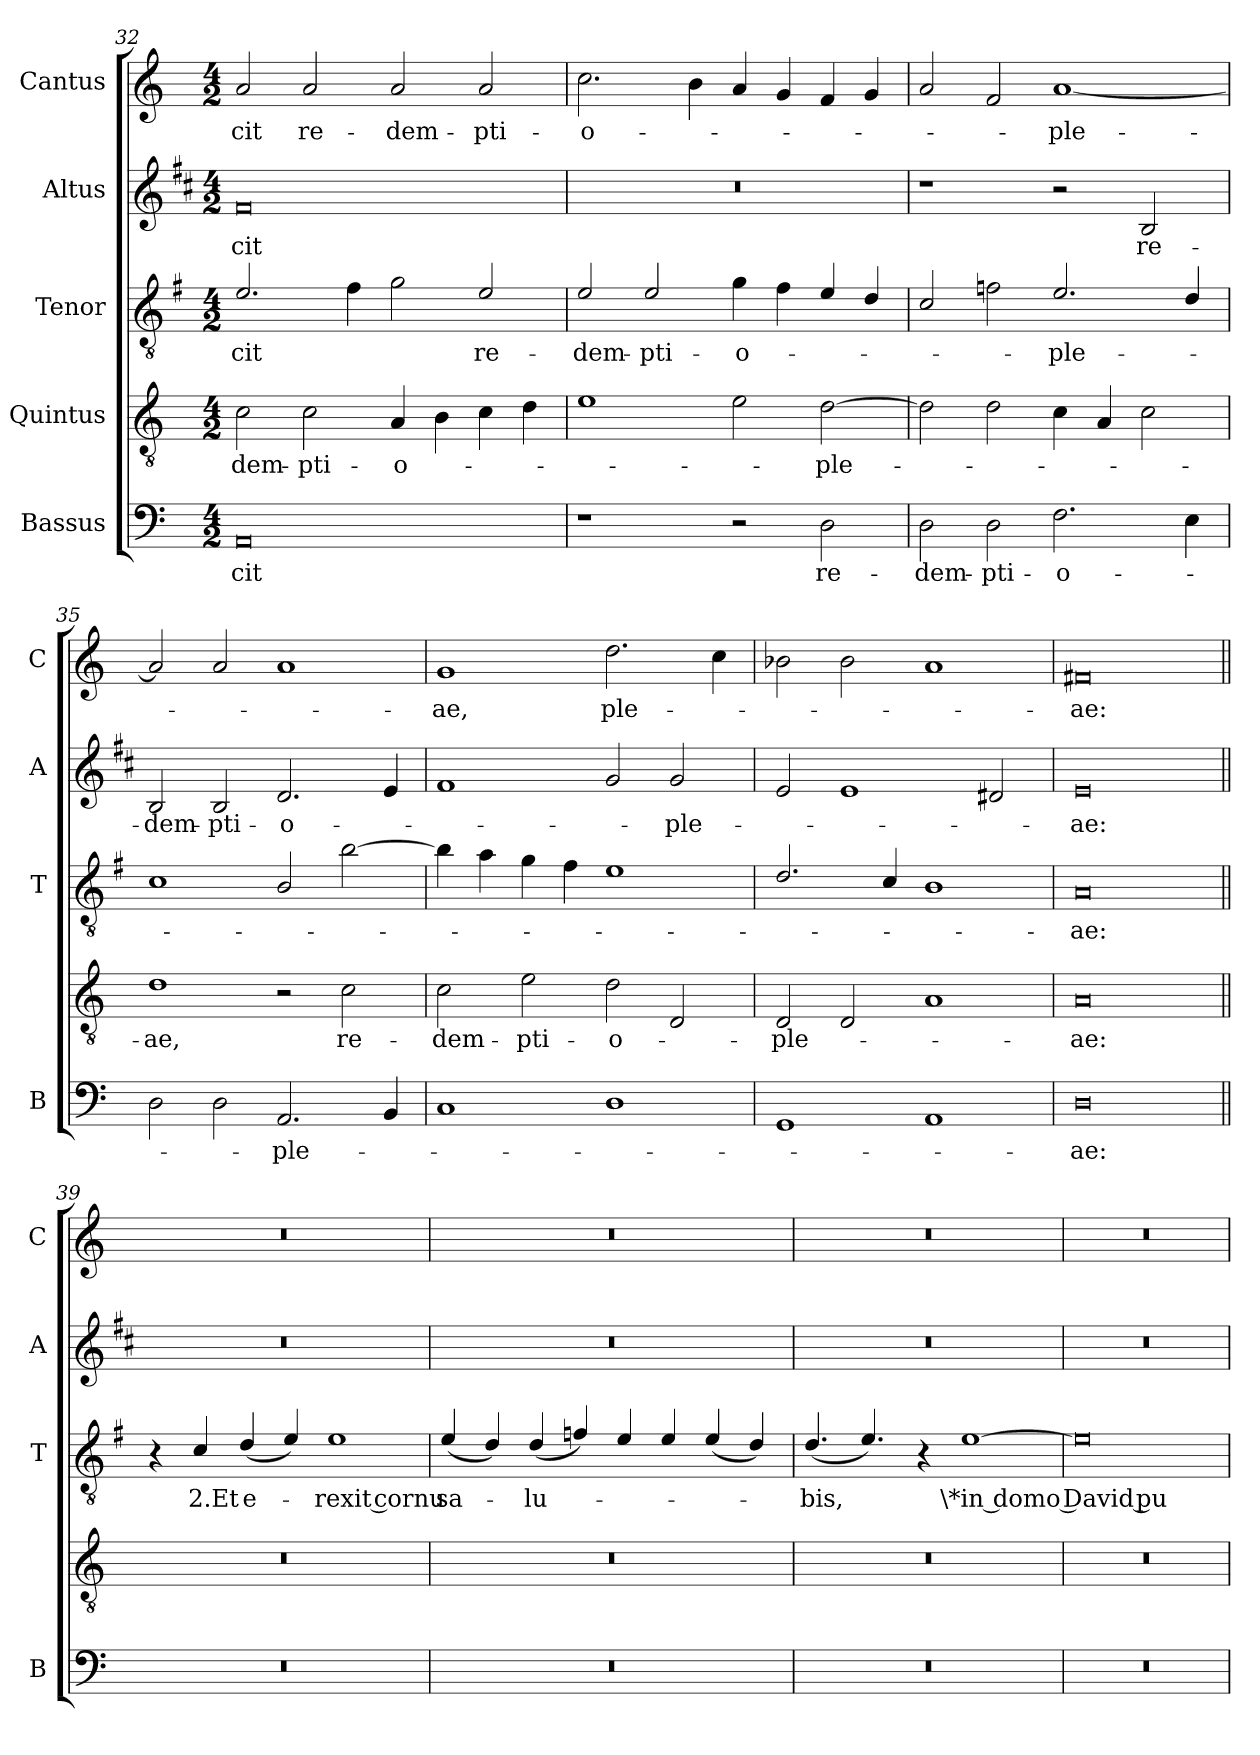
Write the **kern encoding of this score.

**kern	**text	**kern	**text	**kern	**text	**kern	**text	**kern	**text
*part5	*part5	*part4	*part4	*part3	*part3	*part2	*part2	*part1	*part1
*staff5	*staff5	*staff4	*staff4	*staff3	*staff3	*staff2	*staff2	*staff1	*staff1
*I"Bassus	*	*I"Quintus	*	*I"Tenor	*	*I"Altus	*	*I"Cantus	*
*I'B	*	*	*	*I'T	*	*I'A	*	*I'C	*
*clefF4	*	*clefGv2	*	*clefGv2	*	*clefG2	*	*clefG2	*
*	*	*	*	*ITrd4c7	*	*ITrd1c2	*	*	*
*k[]	*	*k[]	*	*k[]	*	*k[]	*	*k[]	*
*C:	*	*C:	*	*C:	*	*C:	*	*C:	*
*M4/2	*	*M4/2	*	*M4/2	*	*M4/2	*	*M4/2	*
=32	=32	=32	=32	=32	=32	=32	=32	=32	=32
!	!LO:LY:b	!	!LO:LY:b	!	!LO:LY:b	!	!LO:LY:b	!	!LO:LY:b
0AA	-cit	2c\	-dem-	2.A/	-cit	0e	-cit	2a/	-cit
!	!	!	!LO:LY:b	!	!	!	!	!	!LO:LY:b
.	.	2c\	-pti-	.	.	.	.	2a/	re-
.	.	.	.	4B\	.	.	.	.	.
!	!	!	!LO:LY:b	!	!	!	!	!	!LO:LY:b
.	.	4A/	-o-	2c\	.	.	.	2a/	-dem-
.	.	4B\	.	.	.	.	.	.	.
!	!	!	!	!	!LO:LY:b	!	!	!	!LO:LY:b
.	.	4c\	.	2A/	re-	.	.	2a/	-pti-
.	.	4d\	.	.	.	.	.	.	.
!!LO:PB:g=z
=33	=33	=33	=33	=33	=33	=33	=33	=33	=33
!	!	!	!	!	!LO:LY:b	!	!	!	!LO:LY:b
1r	.	1e	.	2A/	-dem-	0r	.	2.cc\	-o-
!	!	!	!	!	!LO:LY:b	!	!	!	!
.	.	.	.	2A/	-pti-	.	.	.	.
.	.	.	.	.	.	.	.	4b\	.
!	!	!	!	!	!LO:LY:b	!	!	!	!
2r	.	2e\	.	4c\	-o-	.	.	4a/	.
.	.	.	.	4B\	.	.	.	4g/	.
!	!LO:LY:b	!	!LO:LY:b	!	!	!	!	!	!
2D\	re-	[2d\	-ple-	4A/	.	.	.	4f/	.
.	.	.	.	4G/	.	.	.	4g/	.
=34	=34	=34	=34	=34	=34	=34	=34	=34	=34
!	!LO:LY:b	!	!	!	!	!	!	!	!
2D\	-dem-	2d\]	.	2F/	.	1r	.	2a/	.
!	!LO:LY:b	!	!	!	!	!	!	!	!
2D\	-pti-	2d\	.	2B-X\	.	.	.	2f/	.
!	!LO:LY:b	!	!	!	!LO:LY:b	!	!	!	!LO:LY:b
2.F\	-o-	4c\	.	2.A/	-ple-	2r	.	[1a	-ple-
.	.	4A/	.	.	.	.	.	.	.
!	!	!	!	!	!	!	!LO:LY:b	!	!
.	.	2c\	.	.	.	2A/	re-	.	.
4E\	.	.	.	4G/	.	.	.	.	.
=35	=35	=35	=35	=35	=35	=35	=35	=35	=35
!	!	!	!LO:LY:b	!	!	!	!LO:LY:b	!	!
2D\	.	1d	-ae,	1F	.	2A/	-dem-	2a/]	.
!	!	!	!	!	!	!	!LO:LY:b	!	!
2D\	.	.	.	.	.	2A/	-pti-	2a/	.
!	!LO:LY:b	!	!	!	!	!	!LO:LY:b	!	!
2.AA/	-ple-	2r	.	2E/	.	2.c/	-o-	1a	.
!	!	!	!LO:LY:b	!	!	!	!	!	!
.	.	2c\	re-	[2e\	.	.	.	.	.
4BB/	.	.	.	.	.	4d/	.	.	.
=36	=36	=36	=36	=36	=36	=36	=36	=36	=36
!	!	!	!LO:LY:b	!	!	!	!	!	!LO:LY:b
1C	.	2c\	-dem-	4e\]	.	1e	.	1g	-ae,
.	.	.	.	4d\	.	.	.	.	.
!	!	!	!LO:LY:b	!	!	!	!	!	!
.	.	2e\	-pti-	4c\	.	.	.	.	.
.	.	.	.	4B\	.	.	.	.	.
!	!	!	!LO:LY:b	!	!	!	!	!	!LO:LY:b
1D	.	2d\	-o-	1A	.	2f/	.	2.dd\	ple-
!	!	!	!	!	!	!	!LO:LY:b	!	!
.	.	2D/	.	.	.	2f/	-ple-	.	.
.	.	.	.	.	.	.	.	4cc\	.
=37	=37	=37	=37	=37	=37	=37	=37	=37	=37
!	!	!	!LO:LY:b	!	!	!	!	!	!
1GG	.	2D/	-ple-	2.G/	.	2d/	.	2b-X\	.
.	.	2D/	.	.	.	1d	.	2b-\	.
.	.	.	.	4F/	.	.	.	.	.
1AA	.	1A	.	1E	.	.	.	1a	.
.	.	.	.	.	.	2c#X/	.	.	.
=38	=38	=38	=38	=38	=38	=38	=38	=38	=38
!	!LO:LY:b	!	!LO:LY:b	!	!LO:LY:b	!	!LO:LY:b	!	!LO:LY:b
0D	-ae:	0A	-ae:	0D	-ae:	0d	-ae:	0f#X	-ae:
!!LO:LB:g=z
=39||	=39||	=39||	=39||	=39||	=39||	=39||	=39||	=39||	=39||
0r	.	0r	.	4r	.	0r	.	0r	.
!	!	!	!	!	!LO:LY:b	!	!	!	!
.	.	.	.	4F/	2.Et	.	.	.	.
!	!	!	!	!	!LO:LY:b	!	!	!	!
.	.	.	.	(>4G/	e-	.	.	.	.
.	.	.	.	4A/)	.	.	.	.	.
!	!	!	!	!	!LO:LY:b	!	!	!	!
.	.	.	.	1A	-rexit cornu	.	.	.	.
=40	=40	=40	=40	=40	=40	=40	=40	=40	=40
!	!	!	!	!	!LO:LY:b	!	!	!	!
0r	.	0r	.	(>4A/	sa-	0r	.	0r	.
.	.	.	.	4G/)	.	.	.	.	.
!	!	!	!	!	!LO:LY:b	!	!	!	!
.	.	.	.	(>4G/	-lu-	.	.	.	.
.	.	.	.	4B-X/)	.	.	.	.	.
.	.	.	.	4A/	.	.	.	.	.
!	!	!	!	!LO:N:head=solid	!	!	!	!	!
.	.	.	.	4A/	.	.	.	.	.
.	.	.	.	(>4A/	.	.	.	.	.
.	.	.	.	4G/)	.	.	.	.	.
=41	=41	=41	=41	=41	=41	=41	=41	=41	=41
!	!	!	!	!	!LO:LY:b	!	!	!	!
0r	.	0r	.	(>4.G/	-bis,	0r	.	0r	.
.	.	.	.	4.A/)	.	.	.	.	.
.	.	.	.	4r	.	.	.	.	.
!	!	!	!	!	!LO:LY:b	!	!	!	!
.	.	.	.	[1A	\*in domo David pu-	.	.	.	.
=42	=42	=42	=42	=42	=42	=42	=42	=42	=42
0r	.	0r	.	0A]	.	0r	.	0r	.
=	=	=	=	=	=	=	=	=	=
*-	*-	*-	*-	*-	*-	*-	*-	*-	*-
